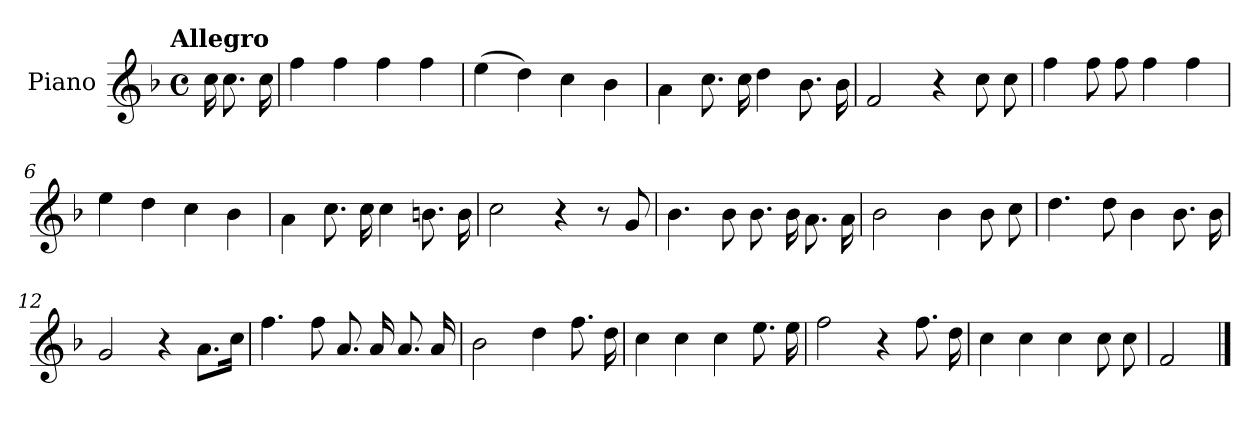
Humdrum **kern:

**kern
*part1
*staff1
*I"Piano
*I'Pno.
*clefG2
*k[b-]
!!LO:TX:omd:t=Allegro
*M4/4
*met(c)
*MM144
=
16cc\
8.cc\
16cc\
=1
4ff\
4ff\
4ff\
4ff\
=2
(>4ee\
4dd\)
4cc\
4b-\
=3
4a\
8.cc\
16cc\
4dd\
8.b-\
16b-\
!!LO:LB:g=z
=4
2f/
4r
8cc\
8cc\
=5
4ff\
8ff\
8ff\
4ff\
4ff\
=6
4ee\
4dd\
4cc\
4b-\
=7
4a\
8.cc\
16cc\
4cc\
8.bn\
16b\
=8
2cc\
4r
8r
8g/
!!LO:LB:g=z
=9
4.b-\
8b-\
8.b-\
16b-\
8.a\
16a\
=10
2b-\
4b-\
8b-\
8cc\
=11
4.dd\
8dd\
4b-\
8.b-\
16b-\
=12
2g/
4r
8.a\L
16cc\Jk
=13
4.ff\
8ff\
8.a/
16a/
8.a/
16a/
!!LO:LB:g=z
=14
2b-\
4dd\
8.ff\
16dd\
=15
4cc\
4cc\
4cc\
8.ee\
16ee\
=16
2ff\
4r
8.ff\
16dd\
=17
4cc\
4cc\
4cc\
8cc\
8cc\
=18
2f/
==
*-
